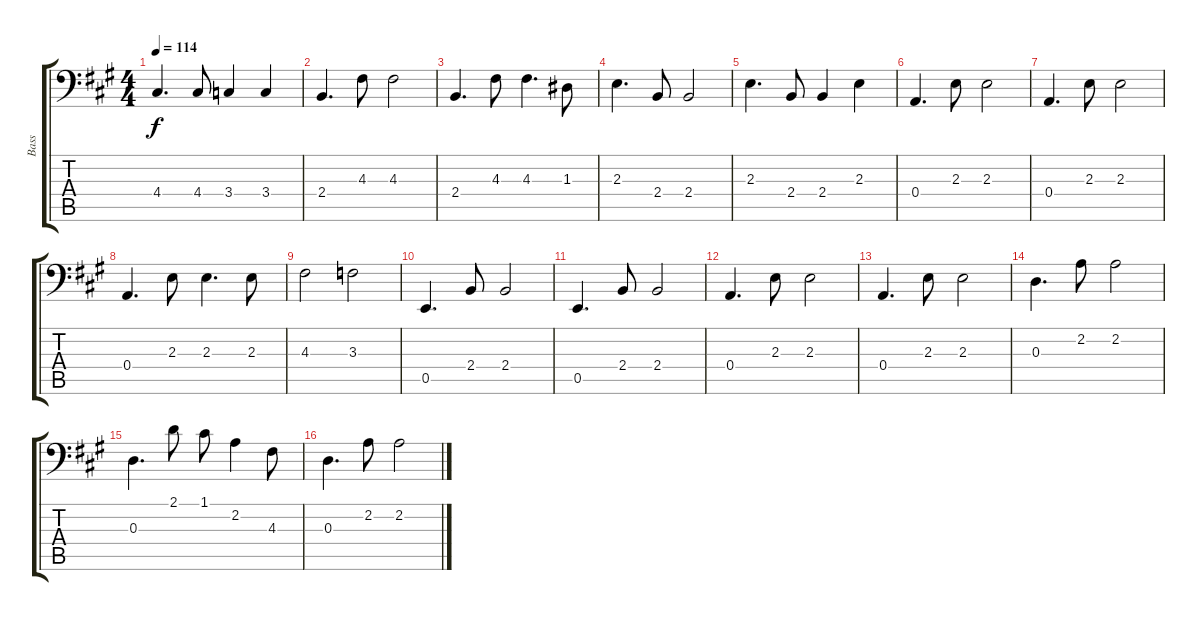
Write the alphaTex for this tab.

\track ("Bass" "Bass") {instrument electricbassfinger}
\staff {score tabs}
\tuning (C3 G2 D2 A1 E1 B0) {hide}
\ts (4 4)
\tempo 114
\clef f4
\ks a
4.4.4{d dy f} 4.4.8 3.4.4 3.4.4 |
2.4.4{d} 4.3.8 4.3.2 |
2.4.4{d} 4.3.8 4.3.4{d} 1.3.8 |
2.3.4{d} 2.4.8 2.4.2 |
2.3.4{d} 2.4.8 2.4.4 2.3.4 |
0.4.4{d} 2.3.8 2.3.2 |
0.4.4{d} 2.3.8 2.3.2 |
0.4.4{d} 2.3.8 2.3.4{d} 2.3.8 |
4.3.2 3.3.2 |
0.5.4{d} 2.4.8 2.4.2 |
0.5.4{d} 2.4.8 2.4.2 |
0.4.4{d} 2.3.8 2.3.2 |
0.4.4{d} 2.3.8 2.3.2 |
0.3.4{d} 2.2.8 2.2.2 |
0.3.4{d} 2.1.8 1.1.8 2.2.4 4.3.8 |
0.3.4{d} 2.2.8 2.2.2
